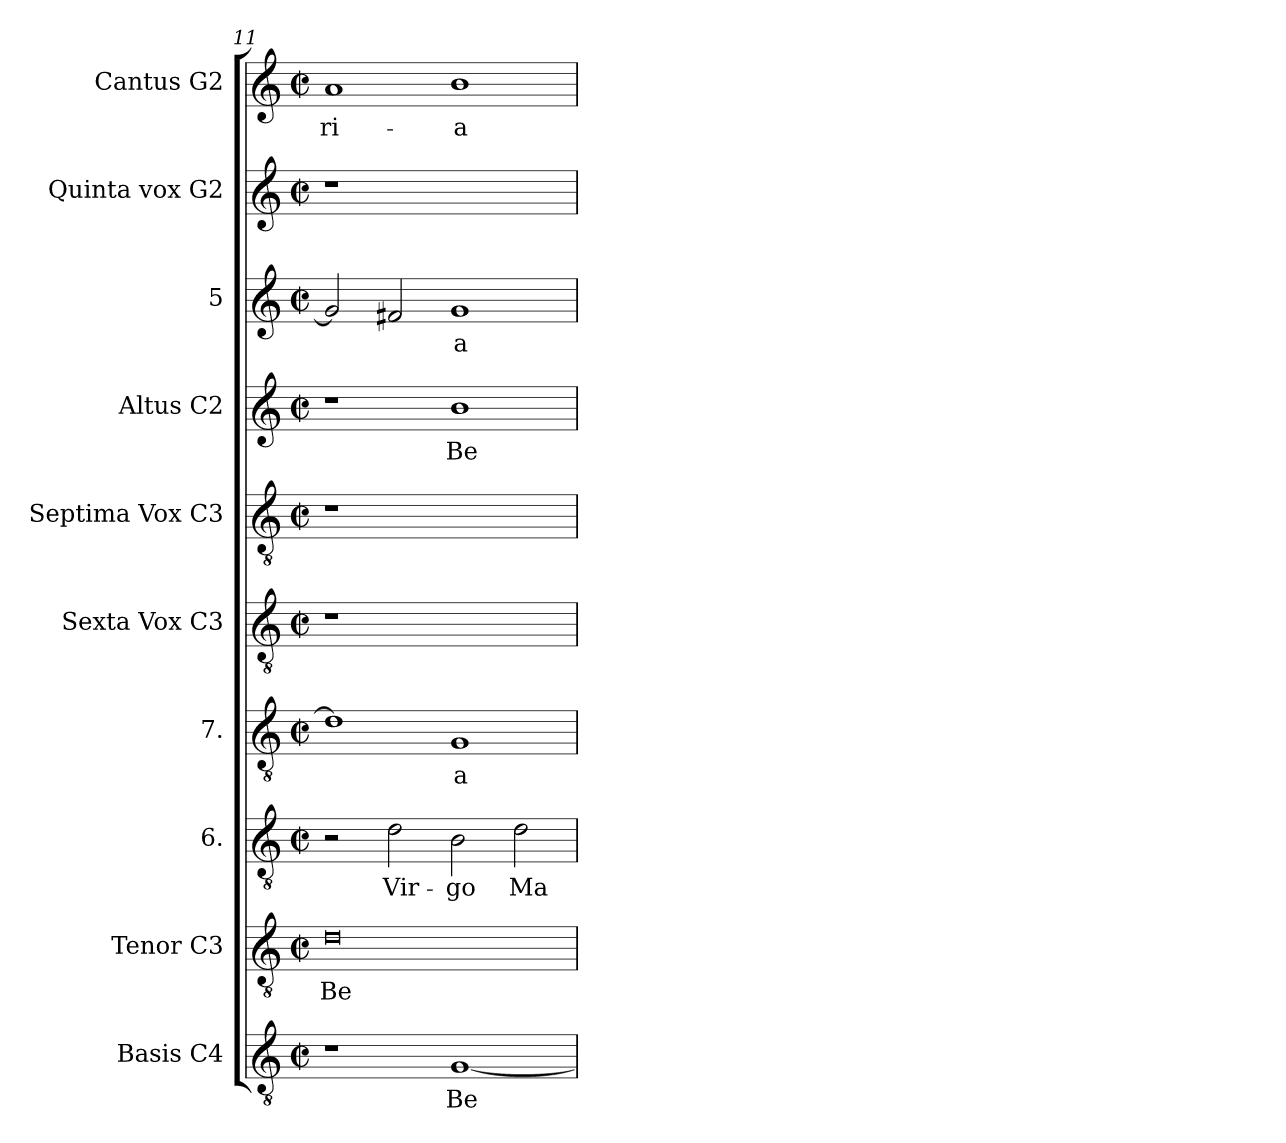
**kern	**text	**kern	**text	**kern	**text	**kern	**text	**kern	**kern	**kern	**text	**kern	**text	**kern	**kern	**text
*part10	*part10	*part9	*part9	*part8	*part8	*part7	*part7	*part6	*part5	*part4	*part4	*part3	*part3	*part2	*part1	*part1
*staff10	*staff10	*staff9	*staff9	*staff8	*staff8	*staff7	*staff7	*staff6	*staff5	*staff4	*staff4	*staff3	*staff3	*staff2	*staff1	*staff1
*I"Basis  C4	*	*I"Tenor  C3	*	*I"6.	*	*I"7.	*	*I"Sexta Vox  C3	*I"Septima  Vox C3	*I"Altus  C2	*	*I"5	*	*I"Quinta vox  G2	*I"Cantus  G2	*
*I'B	*	*I'T	*	*	*	*	*	*	*	*I'A	*	*	*	*	*I'C	*
*clefGv2	*	*clefGv2	*	*clefGv2	*	*clefGv2	*	*clefGv2	*clefGv2	*clefG2	*	*clefG2	*	*clefG2	*clefG2	*
*k[]	*	*k[]	*	*k[]	*	*k[]	*	*k[]	*k[]	*k[]	*	*k[]	*	*k[]	*k[]	*
*C:	*	*C:	*	*C:	*	*C:	*	*C:	*C:	*C:	*	*C:	*	*C:	*C:	*
*M2/2	*	*M2/2	*	*M2/2	*	*M2/2	*	*M2/2	*M2/2	*M2/2	*	*M2/2	*	*M2/2	*M2/2	*
*met(c|)	*	*met(c|)	*	*met(c|)	*	*met(c|)	*	*met(c|)	*met(c|)	*met(c|)	*	*met(c|)	*	*met(c|)	*met(c|)	*
=11	=11	=11	=11	=11	=11	=11	=11	=11	=11	=11	=11	=11	=11	=11	=11	=11
!	!	!	!LO:LY:b:cj	!	!	!	!LO:LY:b:cj	!	!	!	!	!	!LO:LY:b:cj	!	!	!LO:LY:b:cj
1r	.	0d	Be-	2r	.	1d]	--	1r	1r	1r	.	2g/]	--	1r	1a	-ri-
!	!	!	!	!	!LO:LY:b:cj	!	!	!	!	!	!	!	!LO:LY:b:cj	!	!	!
.	.	.	.	2d\	Vir-	.	.	.	.	.	.	2f#X/	--	.	.	.
!	!LO:LY:b:cj	!	!	!	!LO:LY:b:cj	!	!LO:LY:b:cj	!	!	!	!LO:LY:b:cj	!	!LO:LY:b:cj	!	!	!LO:LY:b:cj
[>1G	Be-	.	.	2B\	-go	1G	-a	1ryy	1ryy	1b	Be-	1g	-a	1ryy	1b	-a
!	!	!	!	!	!LO:LY:b:cj	!	!	!	!	!	!	!	!	!	!	!
.	.	.	.	2d\	Ma-	.	.	.	.	.	.	.	.	.	.	.
=	=	=	=	=	=	=	=	=	=	=	=	=	=	=	=	=
*-	*-	*-	*-	*-	*-	*-	*-	*-	*-	*-	*-	*-	*-	*-	*-	*-
